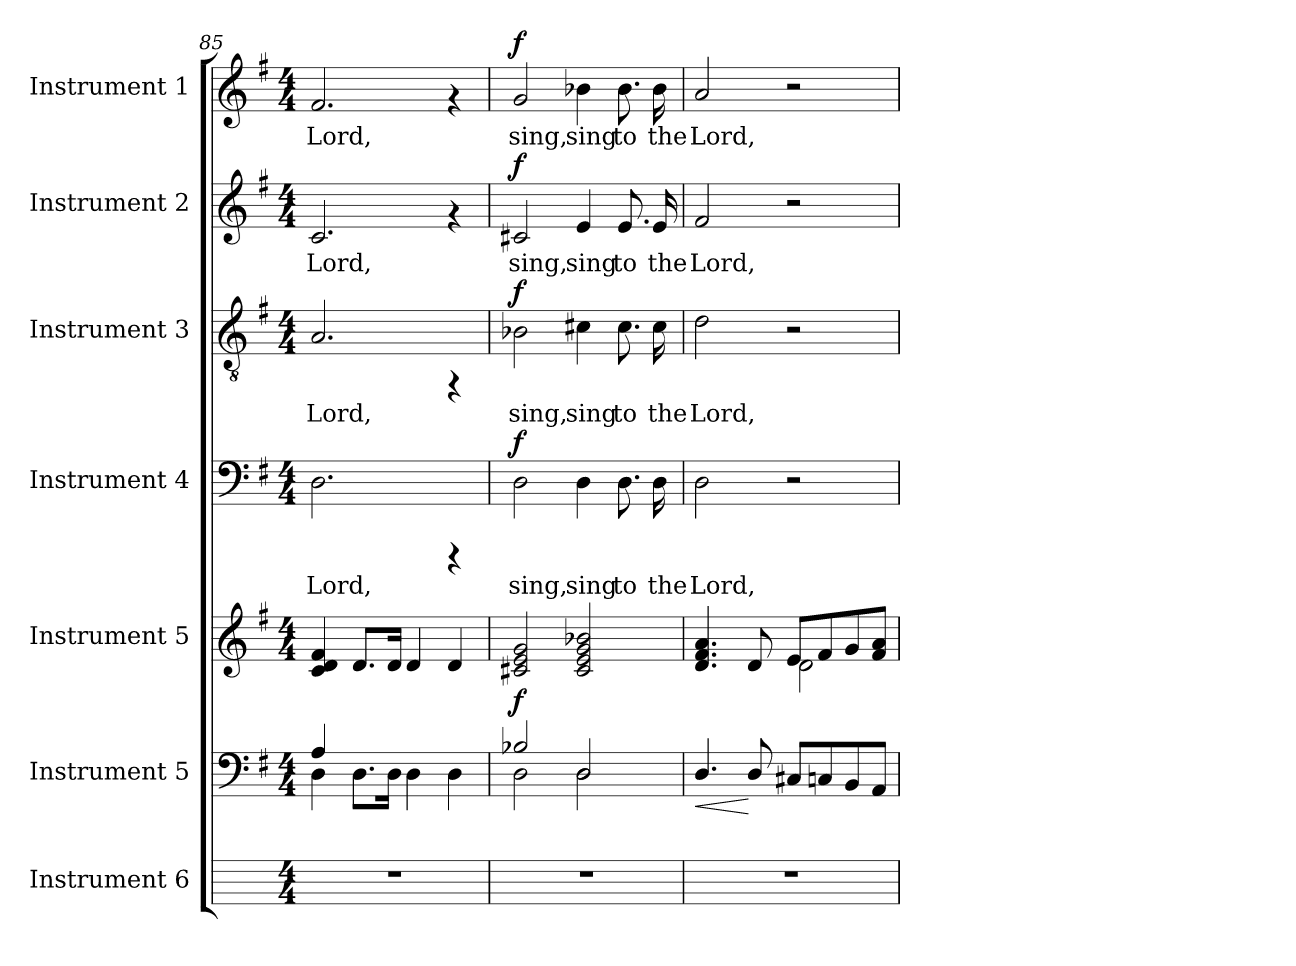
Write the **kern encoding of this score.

**kern	**kern	**dynam	**kern	**kern	**text	**dynam	**kern	**text	**dynam	**kern	**text	**dynam	**kern	**text	**dynam
*part7	*part6	*part6	*part5	*part4	*part4	*part4	*part3	*part3	*part3	*part2	*part2	*part2	*part1	*part1	*part1
*staff7	*staff6	*staff6	*staff5	*staff4	*staff4	*staff4	*staff3	*staff3	*staff3	*staff2	*staff2	*staff2	*staff1	*staff1	*staff1
*I"Instrument 6	*I"Instrument 5	*	*I"Instrument 5	*I"Instrument 4	*	*	*I"Instrument 3	*	*	*I"Instrument 2	*	*	*I"Instrument 1	*	*
*	*clefF4	*	*clefG2	*clefF4	*	*	*clefGv2	*	*	*clefG2	*	*	*clefG2	*	*
*k[]	*k[f#]	*	*k[f#]	*k[f#]	*	*	*k[f#]	*	*	*k[f#]	*	*	*k[f#]	*	*
*C:	*G:	*	*G:	*G:	*	*	*G:	*	*	*G:	*	*	*G:	*	*
*M4/4	*M4/4	*	*M4/4	*M4/4	*	*	*M4/4	*	*	*M4/4	*	*	*M4/4	*	*
=85	=85	=85	=85	=85	=85	=85	=85	=85	=85	=85	=85	=85	=85	=85	=85
*	*^	*	*	*	*	*	*	*	*	*	*	*	*	*	*
!	!	!	!	!	!	!LO:LY:b:cj	!	!	!LO:LY:b:cj	!	!	!LO:LY:b:cj	!	!	!LO:LY:b:cj	!
1r	4A/	4D\	.	4f#/ 4c/ 4d/	2.D\	Lord,	.	2.A/	Lord,	.	2.c/	Lord,	.	2.f#/	Lord,	.
.	2.ryy	8.D\L	.	8.d/L	.	.	.	.	.	.	.	.	.	.	.	.
.	.	16D\J	.	16d/J	.	.	.	.	.	.	.	.	.	.	.	.
.	.	4D\	.	4d/	.	.	.	.	.	.	.	.	.	.	.	.
.	.	4D\	.	4d/	4rCCC	.	.	4rFF	.	.	4rf	.	.	4rf	.	.
=86	=86	=86	=86	=86	=86	=86	=86	=86	=86	=86	=86	=86	=86	=86	=86	=86
!	!	!	!LO:DY:a	!	!	!LO:LY:b:cj	!LO:DY:a	!	!LO:LY:b:cj	!LO:DY:a	!	!LO:LY:b:cj	!LO:DY:a	!	!LO:LY:b:cj	!LO:DY:a
1r	2B-X/	2D\	f	2g/ 2e/ 2c#X/	2D\	sing,	f	2B-X\	sing,	f	2c#X/	sing,	f	2g/	sing,	f
!	!	!	!	!	!	!LO:LY:b:cj	!	!	!LO:LY:b:cj	!	!	!LO:LY:b:cj	!	!	!LO:LY:b:cj	!
.	2D/	2D\	.	2b-X/ 2e/ 2c#/ 2g/	4D\	sing	.	4c#X\	sing	.	4e/	sing	.	4b-X\	sing	.
!	!	!	!	!	!	!LO:LY:b:cj	!	!	!LO:LY:b:cj	!	!	!LO:LY:b:cj	!	!	!LO:LY:b:cj	!
.	.	.	.	.	8.D\	to	.	8.c#\	to	.	8.e/	to	.	8.b-\	to	.
!	!	!	!	!	!	!LO:LY:b:cj	!	!	!LO:LY:b:cj	!	!	!LO:LY:b:cj	!	!	!LO:LY:b:cj	!
.	.	.	.	.	16D\	the	.	16c#\	the	.	16e/	the	.	16b-\	the	.
*	*v	*v	*	*	*	*	*	*	*	*	*	*	*	*	*	*
=87	=87	=87	=87	=87	=87	=87	=87	=87	=87	=87	=87	=87	=87	=87	=87
!	!	!LO:HP:b	!	!	!LO:LY:b:cj	!	!	!LO:LY:b:cj	!	!	!LO:LY:b:cj	!	!	!LO:LY:b:cj	!
*	*	*	*^	*	*	*	*	*	*	*	*	*	*	*	*
1r	4.D/	<	4.f#/ 4.d/ 4.a/	2ryy	2D\	Lord,	.	2d\	Lord,	.	2f#/	Lord,	.	2a/	Lord,	.
.	8D/	[	8d/	.	.	.	.	.	.	.	.	.	.	.	.	.
.	8C#X/L	.	8e/L	2d\	2r	.	.	2r	.	.	2r	.	.	2r	.	.
.	8Cn/	.	8f#/	.	.	.	.	.	.	.	.	.	.	.	.	.
.	8BB/	.	8g/	.	.	.	.	.	.	.	.	.	.	.	.	.
.	8AA/J	.	8a/ 8f#/J	.	.	.	.	.	.	.	.	.	.	.	.	.
*	*	*	*v	*v	*	*	*	*	*	*	*	*	*	*	*	*
=	=	=	=	=	=	=	=	=	=	=	=	=	=	=	=
*-	*-	*-	*-	*-	*-	*-	*-	*-	*-	*-	*-	*-	*-	*-	*-
